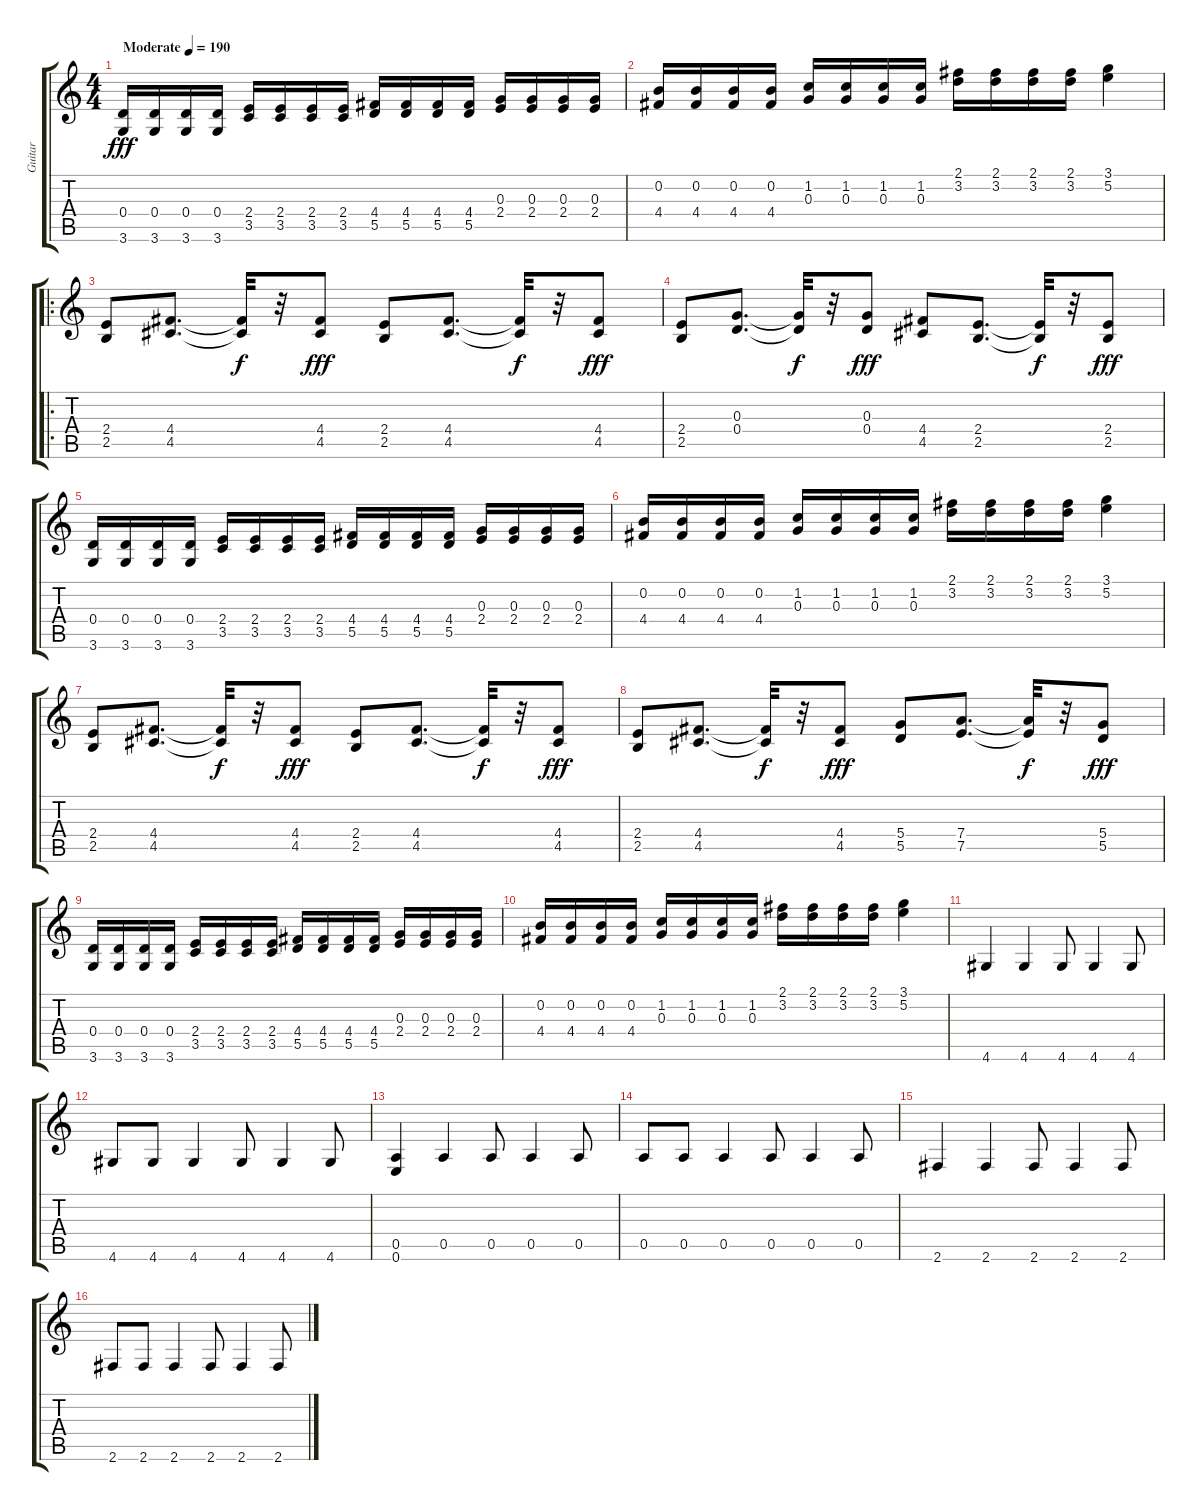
\track ("Guitar" "Guitar") {instrument distortionguitar}
\staff {score tabs}
\tuning (E4 B3 G3 D3 A2 E2) {hide}
\ts (4 4)
\tempo (190 "Moderate")
\clef g2
\ks c
(0.4 3.6).16{dy fff instrument distortionguitar} (0.4 3.6).16 (0.4 3.6).16 (0.4 3.6).16 (2.4 3.5).16 (2.4 3.5).16 (2.4 3.5).16 (2.4 3.5).16 (4.4 5.5).16 (4.4 5.5).16 (4.4 5.5).16 (4.4 5.5).16 (0.3 2.4).16 (0.3 2.4).16 (0.3 2.4).16 (0.3 2.4).16 |
(0.2 4.4).16 (0.2 4.4).16 (0.2 4.4).16 (0.2 4.4).16 (1.2 0.3).16 (1.2 0.3).16 (1.2 0.3).16 (1.2 0.3).16 (2.1 3.2).16 (2.1 3.2).16 (2.1 3.2).16 (2.1 3.2).16 (3.1 5.2).4 |
\ro
(2.4 2.5).8 (4.4 4.5).8{d} (4.4{t} 4.5{t}).32{dy f} r.32 (4.4 4.5).8{dy fff} (2.4 2.5).8 (4.4 4.5).8{d} (4.4{t} 4.5{t}).32{dy f} r.32 (4.4 4.5).8{dy fff} |
(2.4 2.5).8 (0.3 0.4).8{d} (0.3{t} 0.4{t}).32{dy f} r.32 (0.3 0.4).8{dy fff} (4.4 4.5).8 (2.4 2.5).8{d} (2.4{t} 2.5{t}).32{dy f} r.32 (2.4 2.5).8{dy fff} |
(0.4 3.6).16 (0.4 3.6).16 (0.4 3.6).16 (0.4 3.6).16 (2.4 3.5).16 (2.4 3.5).16 (2.4 3.5).16 (2.4 3.5).16 (4.4 5.5).16 (4.4 5.5).16 (4.4 5.5).16 (4.4 5.5).16 (0.3 2.4).16 (0.3 2.4).16 (0.3 2.4).16 (0.3 2.4).16 |
(0.2 4.4).16 (0.2 4.4).16 (0.2 4.4).16 (0.2 4.4).16 (1.2 0.3).16 (1.2 0.3).16 (1.2 0.3).16 (1.2 0.3).16 (2.1 3.2).16 (2.1 3.2).16 (2.1 3.2).16 (2.1 3.2).16 (3.1 5.2).4 |
(2.4 2.5).8 (4.4 4.5).8{d} (4.4{t} 4.5{t}).32{dy f} r.32 (4.4 4.5).8{dy fff} (2.4 2.5).8 (4.4 4.5).8{d} (4.4{t} 4.5{t}).32{dy f} r.32 (4.4 4.5).8{dy fff} |
(2.4 2.5).8 (4.4 4.5).8{d} (4.4{t} 4.5{t}).32{dy f} r.32 (4.4 4.5).8{dy fff} (5.4 5.5).8 (7.4 7.5).8{d} (7.4{t} 7.5{t}).32{dy f} r.32 (5.4 5.5).8{dy fff} |
(0.4 3.6).16 (0.4 3.6).16 (0.4 3.6).16 (0.4 3.6).16 (2.4 3.5).16 (2.4 3.5).16 (2.4 3.5).16 (2.4 3.5).16 (4.4 5.5).16 (4.4 5.5).16 (4.4 5.5).16 (4.4 5.5).16 (0.3 2.4).16 (0.3 2.4).16 (0.3 2.4).16 (0.3 2.4).16 |
(0.2 4.4).16 (0.2 4.4).16 (0.2 4.4).16 (0.2 4.4).16 (1.2 0.3).16 (1.2 0.3).16 (1.2 0.3).16 (1.2 0.3).16 (2.1 3.2).16 (2.1 3.2).16 (2.1 3.2).16 (2.1 3.2).16 (3.1 5.2).4 |
4.6.4 4.6.4 4.6.8 4.6.4 4.6.8 |
4.6.8 4.6.8 4.6.4 4.6.8 4.6.4 4.6.8 |
(0.5 0.6).4 0.5.4 0.5.8 0.5.4 0.5.8 |
0.5.8 0.5.8 0.5.4 0.5.8 0.5.4 0.5.8 |
2.6.4 2.6.4 2.6.8 2.6.4 2.6.8 |
2.6.8 2.6.8 2.6.4 2.6.8 2.6.4 2.6.8
